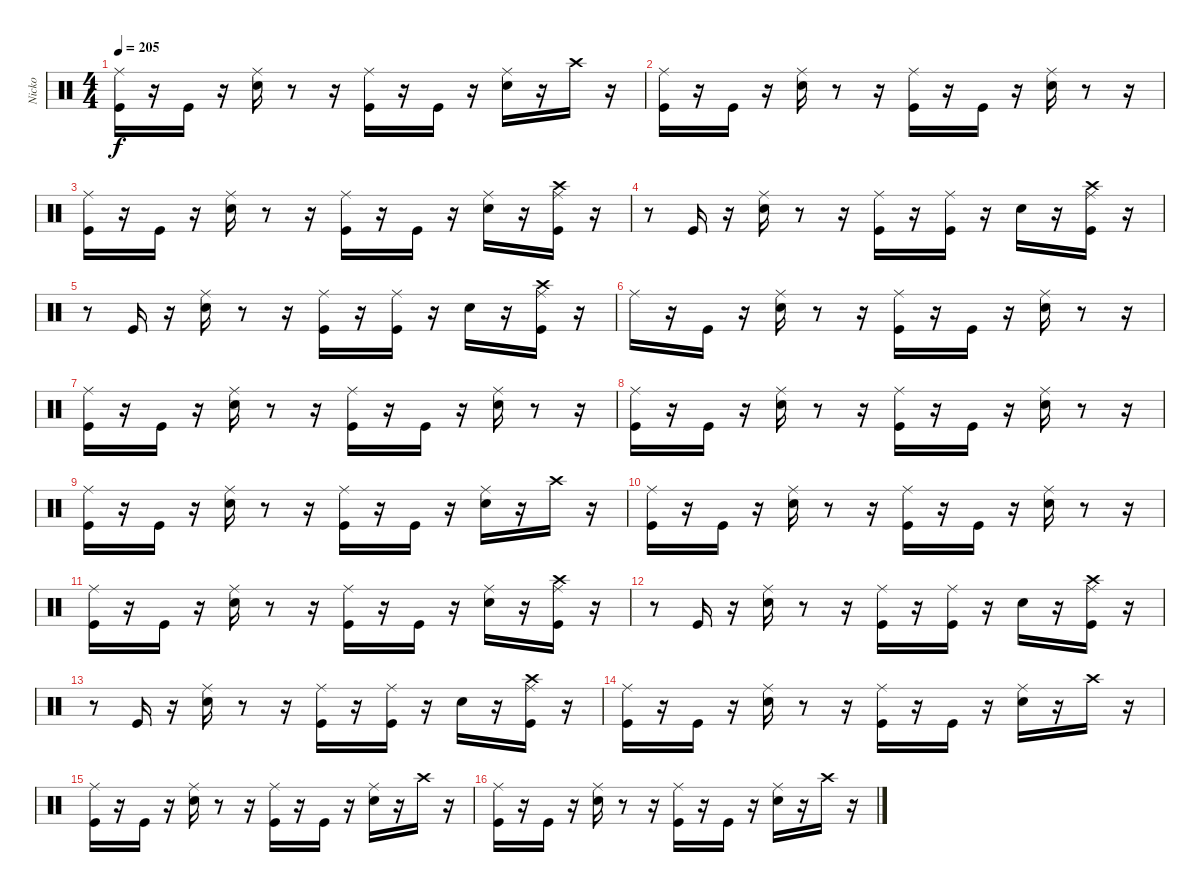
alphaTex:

\track ("Nicko" "Nicko") {instrument percussion}
\staff {score}
\articulation defaults
\ts (4 4)
\tempo 205
\clef neutral
\ks c
("Ride (middle)" "Kick (hit)").16{dy f} r.16 "Kick (hit)".16 r.16 ("Ride (middle)" "Snare (hit) 2").16 r.8 r.16 ("Ride (middle)" "Kick (hit)").16 r.16 "Kick (hit)".16 r.16 ("Ride (middle)" "Snare (hit) 2").16 r.16 "Crash high (hit)".16 r.16 |
("Ride (middle)" "Kick (hit)").16 r.16 "Kick (hit)".16 r.16 ("Ride (middle)" "Snare (hit) 2").16 r.8 r.16 ("Ride (middle)" "Kick (hit)").16 r.16 "Kick (hit)".16 r.16 ("Ride (middle)" "Snare (hit) 2").16 r.8 r.16 |
("Ride (middle)" "Kick (hit)").16 r.16 "Kick (hit)".16 r.16 ("Ride (middle)" "Snare (hit) 2").16 r.8 r.16 ("Ride (middle)" "Kick (hit)").16 r.16 "Kick (hit)".16 r.16 ("Ride (middle)" "Snare (hit) 2").16 r.16 ("Ride (middle)" "Crash high (hit)" "Kick (hit)").16 r.16 |
r.8 "Kick (hit)".16 r.16 ("Snare (hit) 2" "Ride (middle)").16 r.8 r.16 ("Ride (middle)" "Kick (hit)").16 r.16 ("Kick (hit)" "Ride (middle)").16 r.16 "Snare (hit) 2".16 r.16 ("Crash high (hit)" "Ride (middle)" "Kick (hit)").16 r.16 |
r.8 "Kick (hit)".16 r.16 ("Snare (hit) 2" "Ride (middle)").16 r.8 r.16 ("Kick (hit)" "Ride (middle)").16 r.16 ("Ride (middle)" "Kick (hit)").16 r.16 "Snare (hit) 2".16 r.16 ("Kick (hit)" "Crash high (hit)" "Ride (middle)").16 r.16 |
"Ride (middle)".16 r.16 "Kick (hit)".16 r.16 ("Ride (middle)" "Snare (hit) 2").16 r.8 r.16 ("Ride (middle)" "Kick (hit)").16 r.16 "Kick (hit)".16 r.16 ("Ride (middle)" "Snare (hit) 2").16 r.8 r.16 |
("Ride (middle)" "Kick (hit)").16 r.16 "Kick (hit)".16 r.16 ("Ride (middle)" "Snare (hit) 2").16 r.8 r.16 ("Ride (middle)" "Kick (hit)").16 r.16 "Kick (hit)".16 r.16 ("Ride (middle)" "Snare (hit) 2").16 r.8 r.16 |
("Ride (middle)" "Kick (hit)").16 r.16 "Kick (hit)".16 r.16 ("Snare (hit) 2" "Ride (middle)").16 r.8 r.16 ("Ride (middle)" "Kick (hit)").16 r.16 "Kick (hit)".16 r.16 ("Ride (middle)" "Snare (hit) 2").16 r.8 r.16 |
("Ride (middle)" "Kick (hit)").16 r.16 "Kick (hit)".16 r.16 ("Ride (middle)" "Snare (hit) 2").16 r.8 r.16 ("Ride (middle)" "Kick (hit)").16 r.16 "Kick (hit)".16 r.16 ("Ride (middle)" "Snare (hit) 2").16 r.16 "Crash high (hit)".16 r.16 |
("Ride (middle)" "Kick (hit)").16 r.16 "Kick (hit)".16 r.16 ("Ride (middle)" "Snare (hit) 2").16 r.8 r.16 ("Ride (middle)" "Kick (hit)").16 r.16 "Kick (hit)".16 r.16 ("Ride (middle)" "Snare (hit) 2").16 r.8 r.16 |
("Ride (middle)" "Kick (hit)").16 r.16 "Kick (hit)".16 r.16 ("Ride (middle)" "Snare (hit) 2").16 r.8 r.16 ("Ride (middle)" "Kick (hit)").16 r.16 "Kick (hit)".16 r.16 ("Ride (middle)" "Snare (hit) 2").16 r.16 ("Ride (middle)" "Crash high (hit)" "Kick (hit)").16 r.16 |
r.8 "Kick (hit)".16 r.16 ("Snare (hit) 2" "Ride (middle)").16 r.8 r.16 ("Ride (middle)" "Kick (hit)").16 r.16 ("Kick (hit)" "Ride (middle)").16 r.16 "Snare (hit) 2".16 r.16 ("Crash high (hit)" "Ride (middle)" "Kick (hit)").16 r.16 |
r.8 "Kick (hit)".16 r.16 ("Snare (hit) 2" "Ride (middle)").16 r.8 r.16 ("Kick (hit)" "Ride (middle)").16 r.16 ("Ride (middle)" "Kick (hit)").16 r.16 "Snare (hit) 2".16 r.16 ("Kick (hit)" "Crash high (hit)" "Ride (middle)").16 r.16 |
("Ride (middle)" "Kick (hit)").16 r.16 "Kick (hit)".16 r.16 ("Ride (middle)" "Snare (hit) 2").16 r.8 r.16 ("Kick (hit)" "Ride (middle)").16 r.16 "Kick (hit)".16 r.16 ("Ride (middle)" "Snare (hit) 2").16 r.16 "Crash high (hit)".16 r.16 |
("Ride (middle)" "Kick (hit)").16 r.16 "Kick (hit)".16 r.16 ("Ride (middle)" "Snare (hit) 2").16 r.8 r.16 ("Ride (middle)" "Kick (hit)").16 r.16 "Kick (hit)".16 r.16 ("Ride (middle)" "Snare (hit) 2").16 r.16 "Crash high (hit)".16 r.16 |
("Ride (middle)" "Kick (hit)").16 r.16 "Kick (hit)".16 r.16 ("Ride (middle)" "Snare (hit) 2").16 r.8 r.16 ("Ride (middle)" "Kick (hit)").16 r.16 "Kick (hit)".16 r.16 ("Ride (middle)" "Snare (hit) 2").16 r.16 "Crash high (hit)".16 r.16
